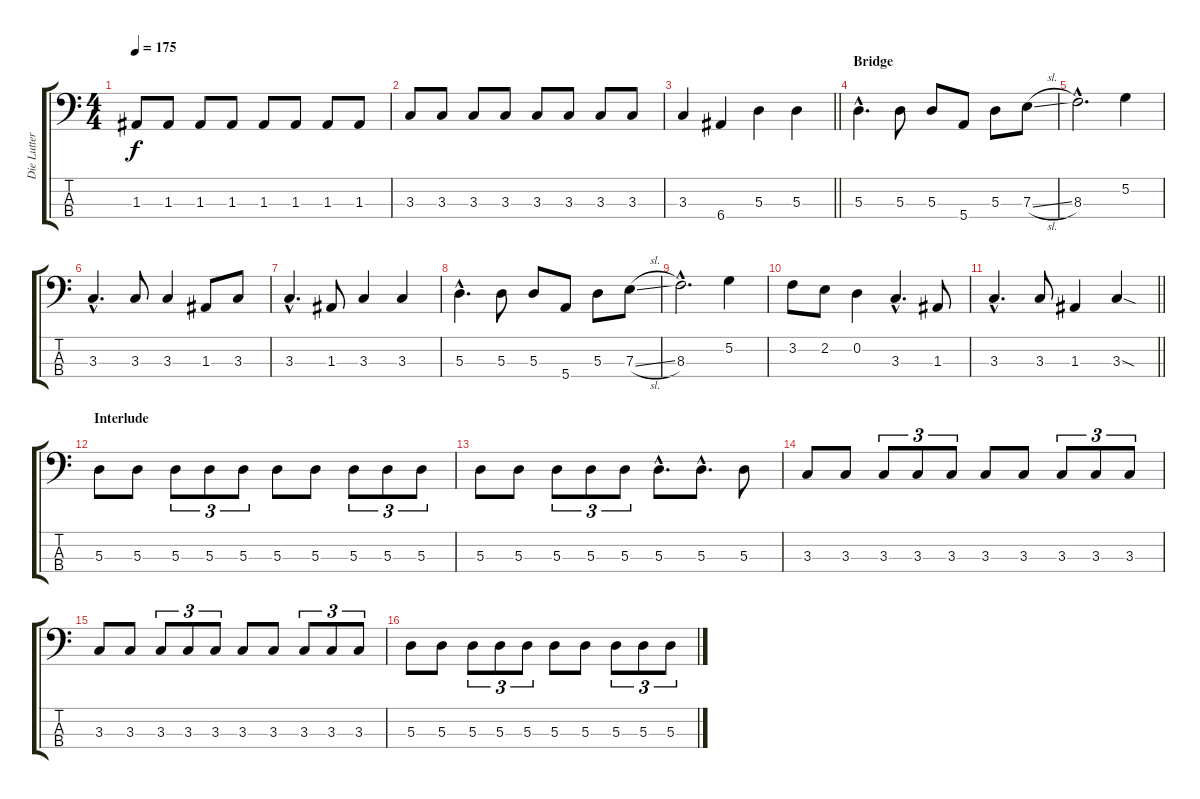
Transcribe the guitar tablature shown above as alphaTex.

\track ("Die Lutter" "Die Lutter") {instrument electricbasspick}
\staff {score tabs}
\tuning (G2 D2 A1 E1) {hide}
\ts (4 4)
\tempo 175
\clef f4
\ks c
1.3.8{dy f} 1.3.8 1.3.8 1.3.8 1.3.8 1.3.8 1.3.8 1.3.8 |
3.3.8 3.3.8 3.3.8 3.3.8 3.3.8 3.3.8 3.3.8 3.3.8 |
\barLineRight lightlight
3.3.4 6.4.4 5.3.4 5.3.4 |
\section ("" "Bridge")
5.3{hac}.4{d} 5.3.8 5.3.8 5.4.8 5.3.8 7.3{sl}.8 |
8.3{hac}.2{d} 5.2.4 |
3.3{hac}.4{d} 3.3.8 3.3.4 1.3.8 3.3.8 |
3.3{hac}.4{d} 1.3.8 3.3.4 3.3.4 |
5.3{hac}.4{d} 5.3.8 5.3.8 5.4.8 5.3.8 7.3{sl}.8 |
8.3{hac}.2{d} 5.2.4 |
3.2.8 2.2.8 0.2.4 3.3{hac}.4{d} 1.3.8 |
\barLineRight lightlight
3.3{hac}.4{d} 3.3.8 1.3.4 3.3{sod}.4 |
\section ("" "Interlude")
5.3.8 5.3.8 5.3.8{tu (3 2)} 5.3.8{tu (3 2)} 5.3.8{tu (3 2)} 5.3.8 5.3.8 5.3.8{tu (3 2)} 5.3.8{tu (3 2)} 5.3.8{tu (3 2)} |
5.3.8 5.3.8 5.3.8{tu (3 2)} 5.3.8{tu (3 2)} 5.3.8{tu (3 2)} 5.3{hac}.8{d} 5.3{hac}.8{d} 5.3.8 |
3.3.8 3.3.8 3.3.8{tu (3 2)} 3.3.8{tu (3 2)} 3.3.8{tu (3 2)} 3.3.8 3.3.8 3.3.8{tu (3 2)} 3.3.8{tu (3 2)} 3.3.8{tu (3 2)} |
3.3.8 3.3.8 3.3.8{tu (3 2)} 3.3.8{tu (3 2)} 3.3.8{tu (3 2)} 3.3.8 3.3.8 3.3.8{tu (3 2)} 3.3.8{tu (3 2)} 3.3.8{tu (3 2)} |
5.3.8 5.3.8 5.3.8{tu (3 2)} 5.3.8{tu (3 2)} 5.3.8{tu (3 2)} 5.3.8 5.3.8 5.3.8{tu (3 2)} 5.3.8{tu (3 2)} 5.3.8{tu (3 2)}
